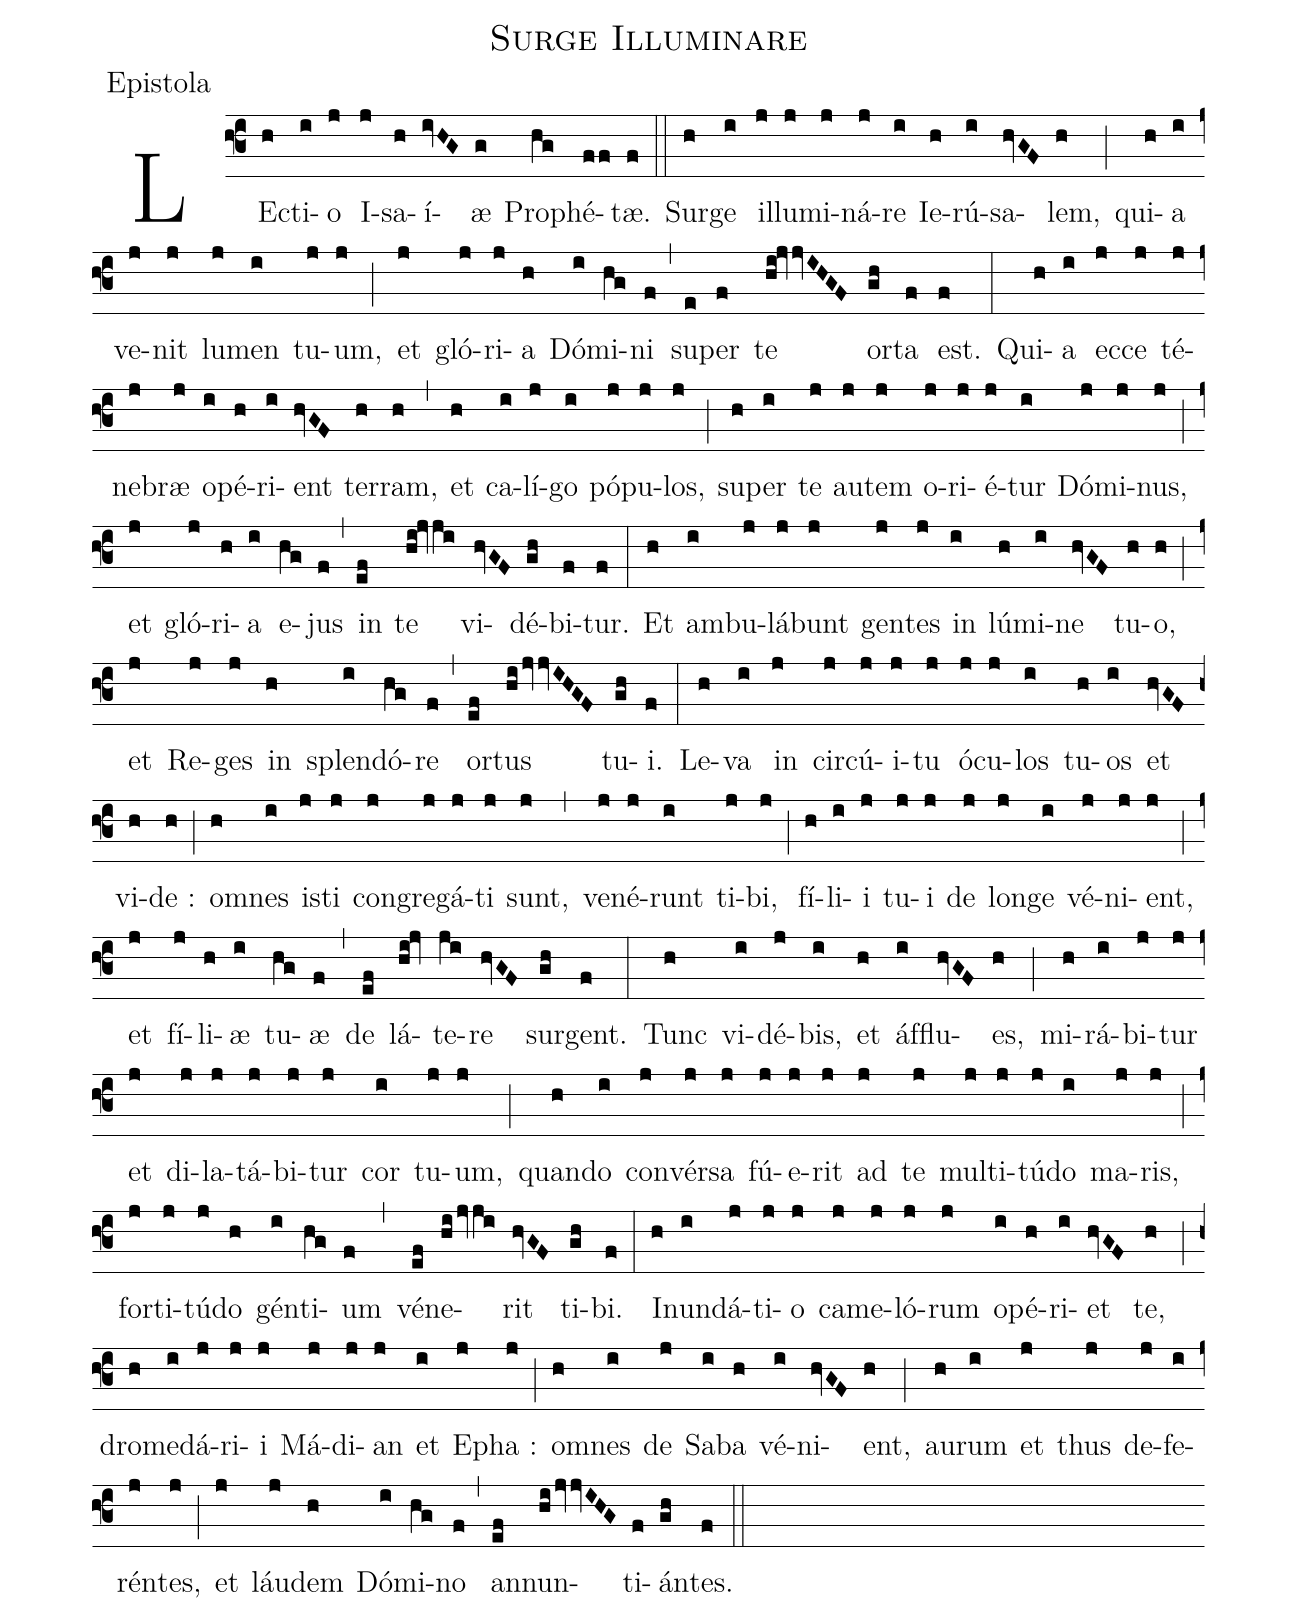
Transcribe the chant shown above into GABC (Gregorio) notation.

name:Surge Illuminare;
office-part:Epistola;
%%
(f3) LEc(h)ti(i)o(j) I(j)sa(h)í(ivHG)æ(g) Pro(hg)phé(ff)tæ.(f) (::)
Sur(h)ge(i) il(j)lu(j)mi(j)ná(j)re(i) Ie(h)rú(i)sa(hvGF)lem,(h) (;)
qui(h)a(i) ve(j)nit(j) lu(j)men(i) tu(j)um,(j) (;)
et(j) gló(j)ri(j)a(h) Dó(i)mi(hg)ni(f) (,)
su(e)per(f) te(hi!jvjvIHGF) or(gh)ta(f) est.(f) (:)
Qui(h)a(i) ec(j)ce(j) té(j)ne(j)bræ(j) o(i)pé(h)ri(i)ent(hvGF) ter(h)ram,(h) (,)
et(h) ca(i)lí(j)go(i) pó(j)pu(j)los,(j) (;)
su(h)per(i) te(j) au(j)tem(j) o(j)ri(j)é(j)tur(i) Dó(j)mi(j)nus,(j) (;)
et(j) gló(j)ri(h)a(i) e(hg)jus(f) (,)
in(ef) te(hi!jvji) vi(hvGF)dé(gh)bi(f)tur.(f) (:)
Et(h) am(i)bu(j)lá(j)bunt(j) gen(j)tes(j) in(i) lú(h)mi(i)ne(hvGF) tu(h)o,(h) (;)
et(j) Re(j)ges(j) in(h) splen(i)dó(hg)re(f) (,)
or(ef)tus(hi/jvjvIHGF) tu(gh)i.(f) (:)
Le(h)va(i) in(j) cir(j)cú(j)i(j)tu(j) ó(j)cu(j)los(i) tu(h)os(i) et(hvGF) vi(h)de :(h) (;)
om(h)nes(i) is(j)ti(j) con(j)gre(j)gá(j)ti(j) sunt,(j) (,)
ve(j)né(j)runt(i) ti(j)bi,(j) (;)
fí(h)li(i)i(j) tu(j)i(j) de(j) lon(j)ge(i) vé(j)ni(j)ent,(j) (;)
et(j) fí(j)li(h)æ(i) tu(hg)æ(f) (,)
de(ef) lá(hi!jv)te(ji)re(hvGF) sur(gh)gent.(f) (:)
Tunc(h) vi(i)dé(j)bis,(i) et(h) áf(i)flu(hvGF)es,(h) (;)
mi(h)rá(i)bi(j)tur(j) et(j) di(j)la(j)tá(j)bi(j)tur(j) cor(i) tu(j)um,(j) (;)
quan(h)do(i) con(j)vér(j)sa(j) fú(j)e(j)rit(j) ad(j) te(j) mul(j)ti(j)tú(j)do(i) ma(j)ris,(j) (;)
for(j)ti(j)tú(j)do(h) gén(i)ti(hg)um(f) (,)
vé(ef)ne(hi/jvji)rit(hvGF) ti(gh)bi.(f) (:)
In(h)un(i)dá(j)ti(j)o(j) ca(j)me(j)ló(j)rum(j) o(i)pé(h)ri(i)et(hvGF) te,(h) (;)
dro(h)me(i)dá(j)ri(j)i(j) Má(j)di(j)an(j) et(i) E(j)pha :(j) (;)
om(h)nes(i) de(j) Sa(i)ba(h) vé(i)ni(hvGF)ent,(h) (;)
au(h)rum(i) et(j) thus(j) de(j)fe(i)rén(j)tes,(j) (;)
et(j) láu(j)dem(h) Dó(i)mi(hg)no(f) (,)
an(ef)nun(hi/jvjvIHG)ti(f)án(gh)tes.(f) (::)
